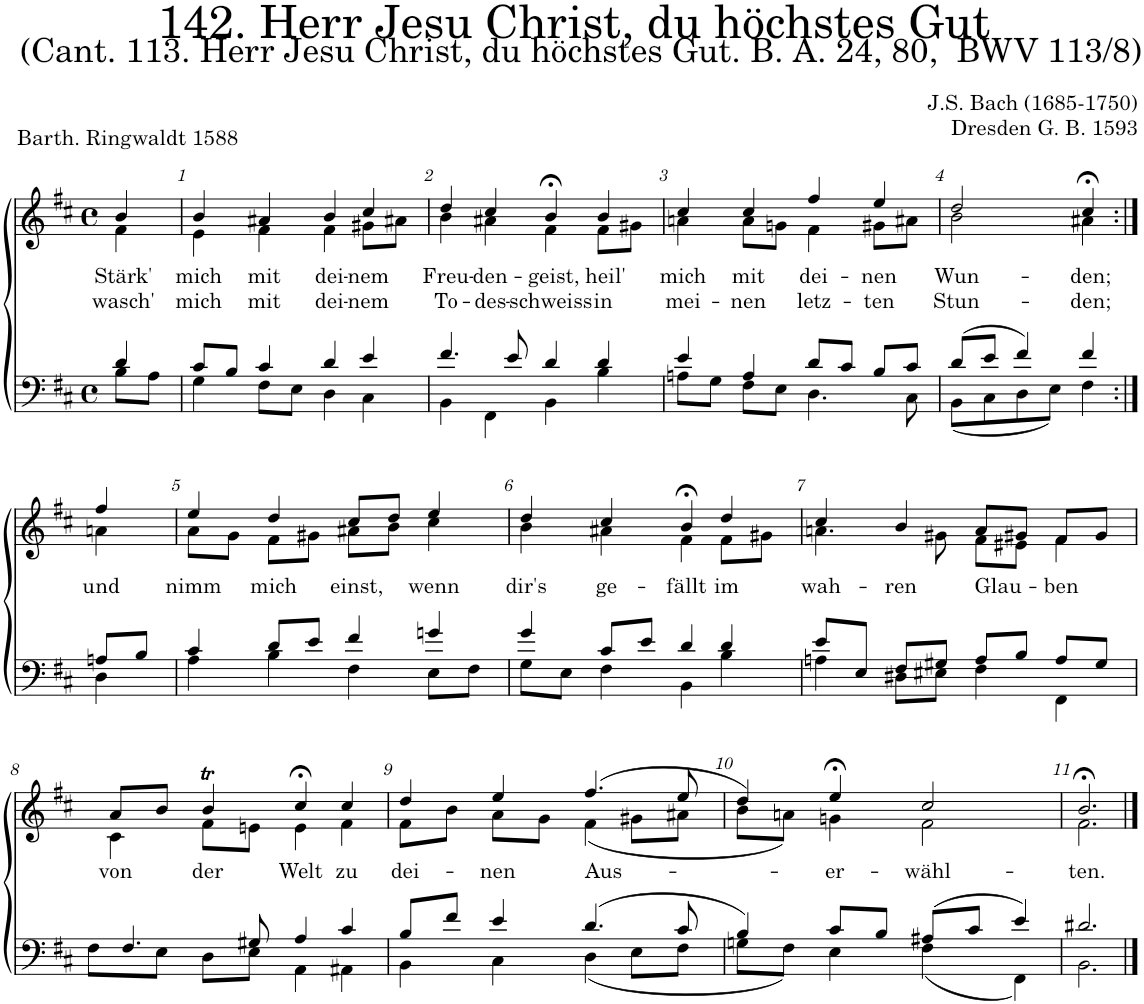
**kern	**kern	**text	**text
*part2	*part1	*part1	*part1
*staff2	*staff1	*staff1	*staff1
*I"Tenor/Bass	*I"Soprano/Alto	*	*
*clefF4	*clefG2	*	*
*k[f#c#]	*k[f#c#]	*	*
*M4/4	*M4/4	*	*
*met(c)	*met(c)	*	*
=	=	=	=
*^	*	*	*
!	!	!	!LO:LY:b	!LO:LY:b
*	*	*^	*	*
4d/	8B\L	4b/	4f#\	Stärk'	wasch'
.	8A\J	.	.	.	.
=1	=1	=1	=1	=1	=1
!	!	!	!	!LO:LY:b	!LO:LY:b
8c#/L	4G\	4b;</	4e\	mich	mich
8B/J	.	.	.	.	.
!	!	!	!	!LO:LY:b	!LO:LY:b
4c#/	8F#\L	4a#X/	4f#\	mit	mit
.	8E\J	.	.	.	.
!	!	!	!	!LO:LY:b	!LO:LY:b
4d/	4D\	4b;</	4f#\	dei-	dei-
!	!	!	!	!LO:LY:b	!LO:LY:b
4e/	4C#\	4cc#/	8g#X\L	-nem	-nem
.	.	.	8a#X\J	.	.
=2	=2	=2	=2	=2	=2
!	!	!	!	!LO:LY:b	!LO:LY:b
4.f#/	4BB\	4dd;</	4b\	Freu-	To-
!	!	!	!	!LO:LY:b	!LO:LY:b
.	4FF#\	4cc#/	4a#X\	-den-	-des-
8e/	.	.	.	.	.
!	!	!	!	!LO:LY:b	!LO:LY:b
4d/	4BB\	4b;<,/	4f#\	-geist,	-schweiss
!	!	!	!	!LO:LY:b	!LO:LY:b
4d/	4B\	4b/	8f#\L	heil'	in
.	.	.	8g#X\J	.	.
=3	=3	=3	=3	=3	=3
!	!	!	!	!LO:LY:b	!LO:LY:b
4e/	8An\L	4cc#;</	4an\	mich	mei-
.	8G\J	.	.	.	.
!	!	!	!	!LO:LY:b	!LO:LY:b
4A/	8F#\L	4cc#/	8a\L	mit	-nen
.	8E\J	.	8gn\J	.	.
!	!	!	!	!LO:LY:b	!LO:LY:b
8d/L	4.D\	4ff#;</	4f#\	dei-	letz-
8c#/J	.	.	.	.	.
!	!	!	!	!LO:LY:b	!LO:LY:b
8B/L	.	4ee/	8g#X\L	-nen	-ten
8c#/J	8C#\	.	8a#X\J	.	.
=4	=4	=4	=4	=4	=4
!	!	!	!	!LO:LY:b	!LO:LY:b
(8d/L	(8BB\L	2dd/	2b\	Wun-	Stun-
8e/J	8C#\	.	.	.	.
4f#/)	8D\	.	.	.	.
.	8E\J)	.	.	.	.
!	!	!	!	!LO:LY:b	!LO:LY:b
4f#/	4F#\	4cc#;<,/	4a#X\	-den;	-den;
!!LO:LB:g=z	!!
=4X1:|!	=4X1:|!	=4X1:|!	=4X1:|!	=4X1:|!	=4X1:|!
!	!	!	!	!LO:LY:b	!
8An/L	4D\	4ff#/	4an\	und	.
8B/J	.	.	.	.	.
=5	=5	=5	=5	=5	=5
!	!	!	!	!LO:LY:b	!
4c#/	4A\	4ee/	8a\L	nimm	.
.	.	.	8g\J	.	.
!	!	!	!	!LO:LY:b	!
8d/L	4B\	4dd/	8f#\L	mich	.
8e/J	.	.	8g#X\J	.	.
!	!	!	!	!LO:LY:b	!
4f#/	4F#\	8cc#/L	8a#X\L	einst,	.
.	.	8dd/J	8b\J	.	.
!	!	!	!	!LO:LY:b	!
4gn/	8E\L	4ee/	4cc#\	wenn	.
.	8F#\J	.	.	.	.
=6	=6	=6	=6	=6	=6
!	!	!	!	!LO:LY:b	!
4g/	8G\L	4dd/	4b\	dir's	.
.	8E\J	.	.	.	.
!	!	!	!	!LO:LY:b	!
8c#/L	4F#\	4cc#/	4a#X\	ge-	.
8e/J	.	.	.	.	.
!	!	!	!	!LO:LY:b	!
4d/	4BB\	4b;<,/	4f#\	-fällt	.
!	!	!	!	!LO:LY:b	!
4d/	4B\	4dd/	8f#\L	im	.
.	.	.	8g#X\J	.	.
=7	=7	=7	=7	=7	=7
!	!	!	!	!LO:LY:b	!
8e/L	4An\	4cc#/	4.an\	wah-	.
8E/J	.	.	.	.	.
!	!	!	!	!LO:LY:b	!
8F#/L	8D#X\L	4b;</	.	-ren	.
8G#X/J	8E#X\J	.	8g#X\	.	.
!	!	!	!	!LO:LY:b	!
8A/L	4F#\	8a;</L	8f#\L	Glau-	.
8B/J	.	8g#X/J	8e#X\J	.	.
!	!	!	!	!LO:LY:b	!
8A/L	4FF#\	8f#/L	4f#\	-ben	.
8G#/J	.	8g#/J	.	.	.
!!LO:LB:g=z	!!
=8	=8	=8	=8	=8	=8
!	!	!	!	!LO:LY:b	!
4.F#/	8F#\L	8a/L	4c#\	von	.
.	8E\J	8b/J	.	.	.
!	!	!	!	!LO:LY:b	!
.	8D\L	4bT/	8f#\L	der	.
8G#X/	8E\J	.	8en\J	.	.
!	!	!	!	!LO:LY:b	!
4A/	4AA\	4cc#;<,/	4e\	Welt	.
!	!	!	!	!LO:LY:b	!
4c#/	4AA#X\	4cc#/	4f#\	zu	.
=9	=9	=9	=9	=9	=9
!	!	!	!	!LO:LY:b	!
8B/L	4BB\	4dd/	8f#\L	dei-	.
8f#/J	.	.	8b\J	.	.
!	!	!	!	!LO:LY:b	!
4e/	4C#\	4ee/	8a\L	-nen	.
.	.	.	8g\J	.	.
!	!	!	!	!LO:LY:b	!
(4.d/	(4D\	(4.ff#;</	(4f#\	Aus-	.
.	8E\L	.	8g#X\L	.	.
8c#/	8F#\J	8ee/	8a#X\J	.	.
=10	=10	=10	=10	=10	=10
4B/)	8Gn\L	4dd/)	8b\L	.	.
.	8F#\J)	.	8an\J)	.	.
!	!	!	!	!LO:LY:b	!
8c#/L	4E\	4ee;</	4gn\	-er-	.
8B/J	.	.	.	.	.
!	!	!	!	!LO:LY:b	!
(8A#X/L	(4F#\	2cc#/	2f#\	-wähl-	.
8c#/J	.	.	.	.	.
4e/)	4FF#\)	.	.	.	.
=11	=11	=11	=11	=11	=11
!	!	!	!	!LO:LY:b	!
2.d#X/	2.BB\	2.b;</	2.f#\	-ten.	.
*v	*v	*	*	*	*
*	*v	*v	*	*
==	==	==	==
*-	*-	*-	*-
